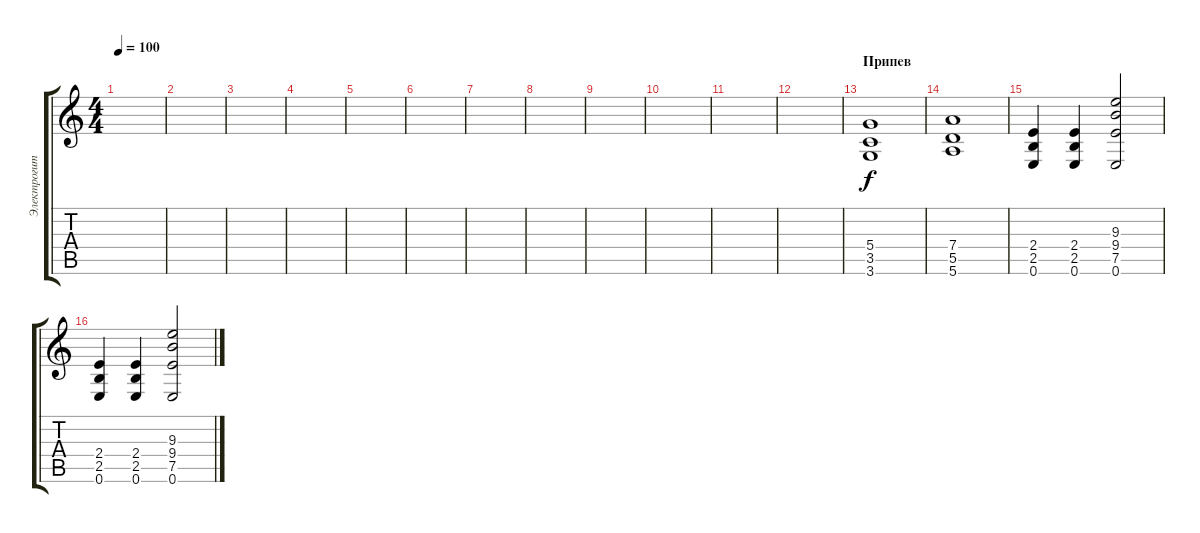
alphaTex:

\track ("Электрогитара" "Электрогит") {instrument distortionguitar}
\staff {score tabs}
\tuning (E4 B3 G3 D3 A2 E2) {hide}
\ts (4 4)
\tempo 100
\clef g2
\ks c
|
|
|
|
|
|
|
|
|
|
|
|
\section ("" "Припев")
(5.4 3.5 3.6).1 |
(7.4 5.5 5.6).1 |
(2.4 2.5 0.6).4 (2.4 2.5 0.6).4 (9.3 9.4 7.5 0.6).2 |
(2.4 2.5 0.6).4 (2.4 2.5 0.6).4 (9.3 9.4 7.5 0.6).2
